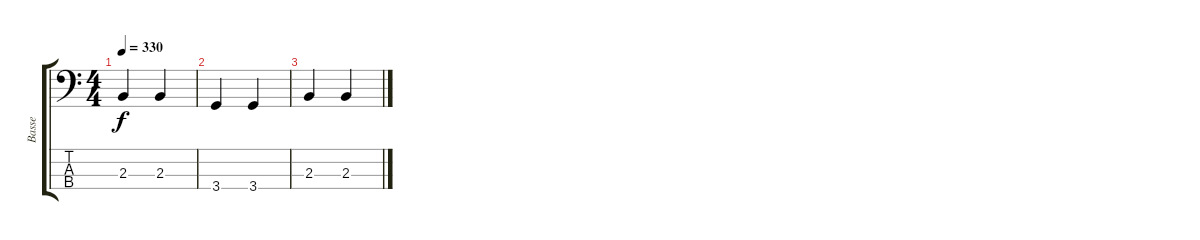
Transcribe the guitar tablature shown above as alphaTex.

\track ("Basse" "Basse") {instrument electricbassfinger}
\staff {score tabs}
\tuning (G2 D2 A1 E1) {hide}
\ts (4 4)
\tempo 330
\clef f4
\ks c
2.3.4{dy f} 2.3.4 |
3.4.4 3.4.4 |
2.3.4 2.3.4
